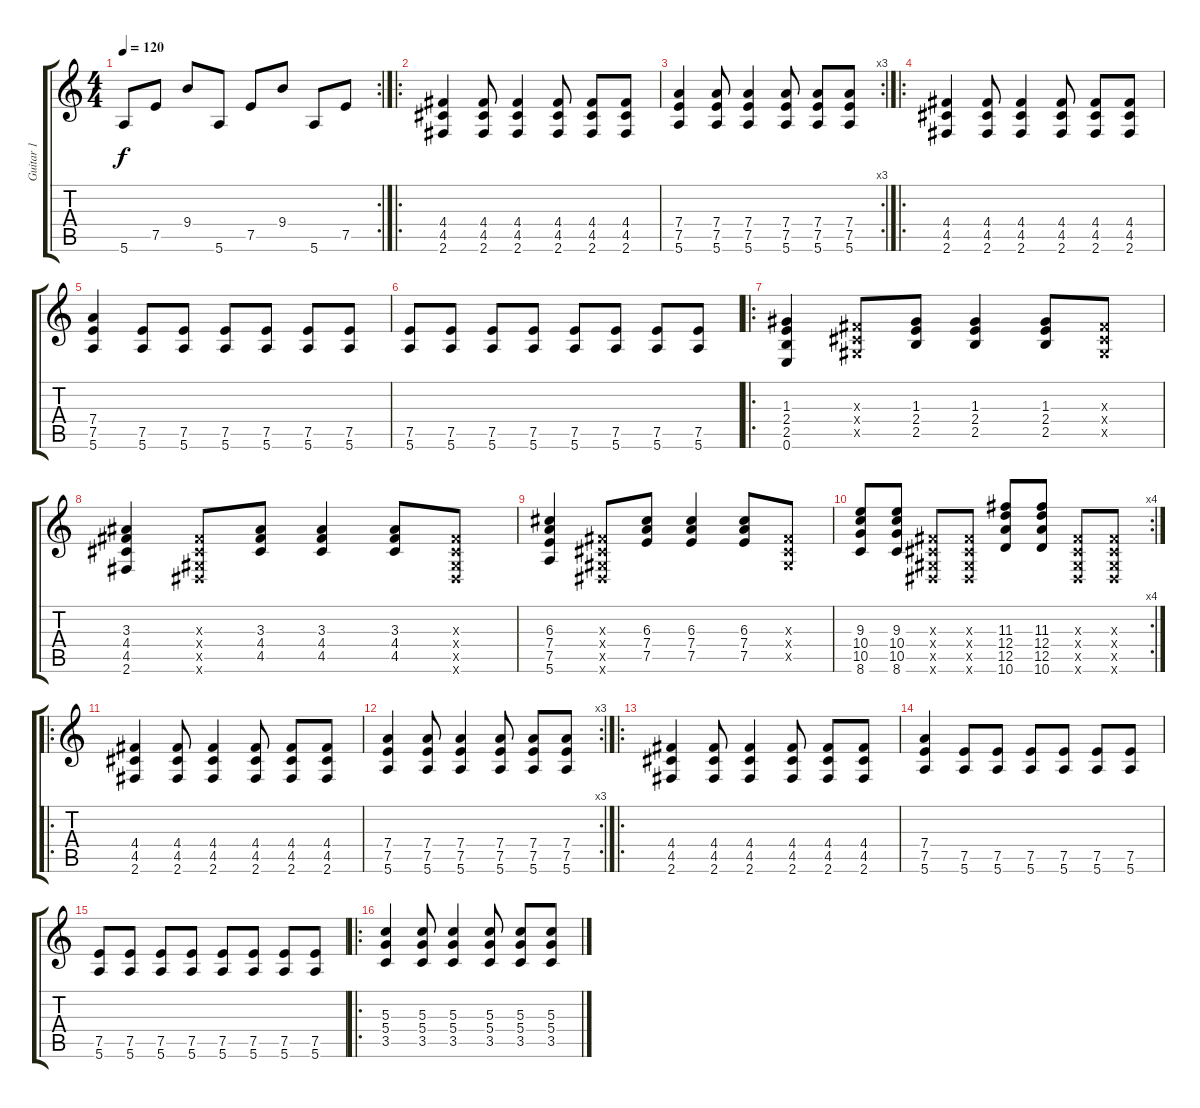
\track ("Guitar 1" "Guitar 1") {instrument acousticguitarsteel}
\staff {score tabs}
\tuning (E4 B3 G3 D3 A2 E2) {hide}
\rc 2
\ts (4 4)
\tempo 120
\clef g2
\ks c
5.6.8{dy f} 7.5.8 9.4.8 5.6.8 7.5.8 9.4.8 5.6.8 7.5.8 |
\ro
(4.4 4.5 2.6).4 (4.4 4.5 2.6).8 (4.4 4.5 2.6).4 (4.4 4.5 2.6).8 (4.4 4.5 2.6).8 (4.4 4.5 2.6).8 |
\rc 3
(7.4 7.5 5.6).4 (7.4 7.5 5.6).8 (7.4 7.5 5.6).4 (7.4 7.5 5.6).8 (7.4 7.5 5.6).8 (7.4 7.5 5.6).8 |
\ro
(4.4 4.5 2.6).4 (4.4 4.5 2.6).8 (4.4 4.5 2.6).4 (4.4 4.5 2.6).8 (4.4 4.5 2.6).8 (4.4 4.5 2.6).8 |
(7.4 7.5 5.6).4 (7.5 5.6).8{volume 4} (7.5 5.6).8{volume 5} (7.5 5.6).8{volume 6} (7.5 5.6).8{volume 6} (7.5 5.6).8{volume 7} (7.5 5.6).8{volume 8} |
(7.5 5.6).8{volume 8} (7.5 5.6).8{volume 9} (7.5 5.6).8{volume 9} (7.5 5.6).8{volume 10} (7.5 5.6).8{volume 10} (7.5 5.6).8{volume 12} (7.5 5.6).8{volume 14} (7.5 5.6).8{volume 14} |
\ro
(1.3 2.4 2.5 0.6).4{instrument distortionguitar} (-1.3{x} -1.4{x} -1.5{x}).8 (1.3 2.4 2.5).8 (1.3 2.4 2.5).4 (1.3 2.4 2.5).8 (-1.3{x} -1.4{x} -1.5{x}).8 |
(3.3 4.4 4.5 2.6).4 (-1.3{x} -1.4{x} -1.5{x} -1.6{x}).8 (3.3 4.4 4.5).8 (3.3 4.4 4.5).4 (3.3 4.4 4.5).8 (-1.3{x} -1.4{x} -1.5{x} -1.6{x}).8 |
(6.3 7.4 7.5 5.6).4 (-1.3{x} -1.4{x} -1.5{x} -1.6{x}).8 (6.3 7.4 7.5).8 (6.3 7.4 7.5).4 (6.3 7.4 7.5).8 (-1.3{x} -1.4{x} -1.5{x}).8 |
\rc 4
(9.3 10.4 10.5 8.6).8 (9.3 10.4 10.5 8.6).8 (-1.3{x} -1.4{x} -1.5{x} -1.6{x}).8 (-1.3{x} -1.4{x} -1.5{x} -1.6{x}).8 (11.3 12.4 12.5 10.6).8 (11.3 12.4 12.5 10.6).8 (-1.3{x} -1.4{x} -1.5{x} -1.6{x}).8 (-1.3{x} -1.4{x} -1.5{x} -1.6{x}).8 |
\ro
(4.4 4.5 2.6).4 (4.4 4.5 2.6).8 (4.4 4.5 2.6).4 (4.4 4.5 2.6).8 (4.4 4.5 2.6).8 (4.4 4.5 2.6).8 |
\rc 3
(7.4 7.5 5.6).4 (7.4 7.5 5.6).8 (7.4 7.5 5.6).4 (7.4 7.5 5.6).8 (7.4 7.5 5.6).8 (7.4 7.5 5.6).8 |
\ro
(4.4 4.5 2.6).4 (4.4 4.5 2.6).8 (4.4 4.5 2.6).4 (4.4 4.5 2.6).8 (4.4 4.5 2.6).8 (4.4 4.5 2.6).8 |
(7.4 7.5 5.6).4 (7.5 5.6).8{volume 4} (7.5 5.6).8{volume 5} (7.5 5.6).8{volume 6} (7.5 5.6).8{volume 6} (7.5 5.6).8{volume 7} (7.5 5.6).8{volume 8} |
(7.5 5.6).8{volume 8} (7.5 5.6).8{volume 9} (7.5 5.6).8{volume 9} (7.5 5.6).8{volume 10} (7.5 5.6).8{volume 10} (7.5 5.6).8{volume 12} (7.5 5.6).8{volume 14} (7.5 5.6).8{volume 14} |
\ro
(5.3 5.4 3.5).4 (5.3 5.4 3.5).8 (5.3 5.4 3.5).4 (5.3 5.4 3.5).8 (5.3 5.4 3.5).8 (5.3 5.4 3.5).8
